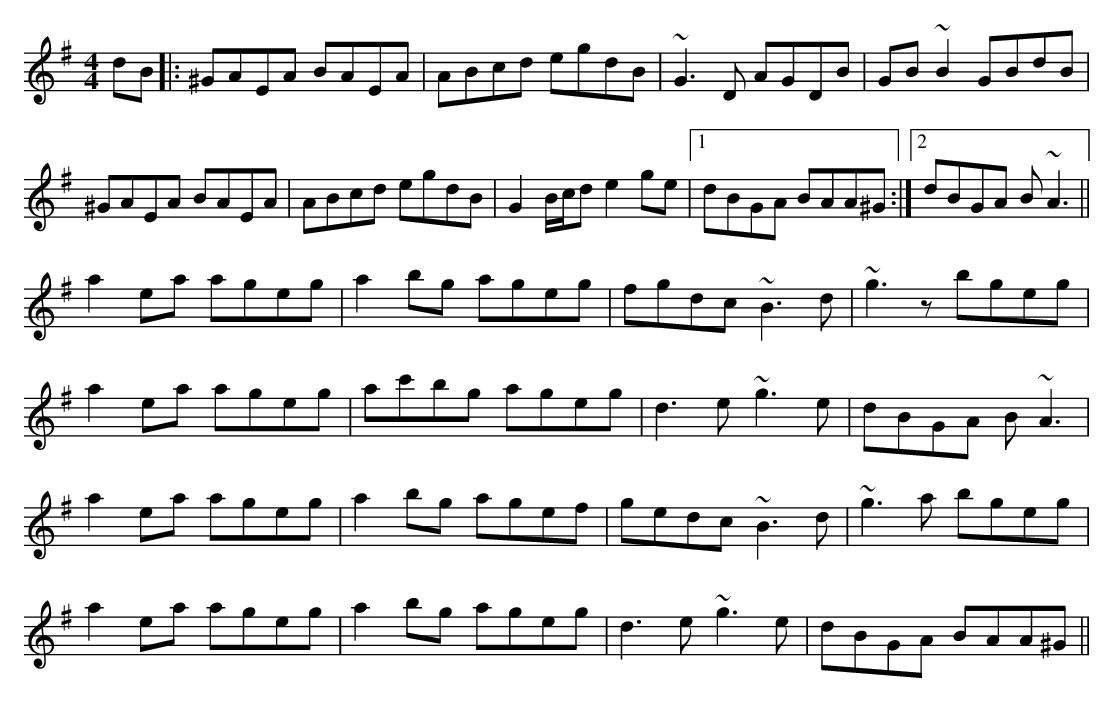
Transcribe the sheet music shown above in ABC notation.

X:1
M:4/4
K:Ador
dB|:^GAEA BAEA|ABcd egdB|~G3D AGDB|GB~B2 GBdB|
^GAEA BAEA|ABcd egdB|G2B/c/d e2ge|1 dBGA BAA^G:|2 dBGA B~A3||
a2ea ageg|a2bg ageg|fgdc ~B3d|~g3z bgeg|
a2ea ageg|ac'bg ageg|d3e ~g3e|dBGA B~A3|
a2ea ageg|a2bg agef|gedc ~B3d|~g3a bgeg|
a2ea ageg|a2bg ageg|d3e ~g3e|dBGA BAA^G||
